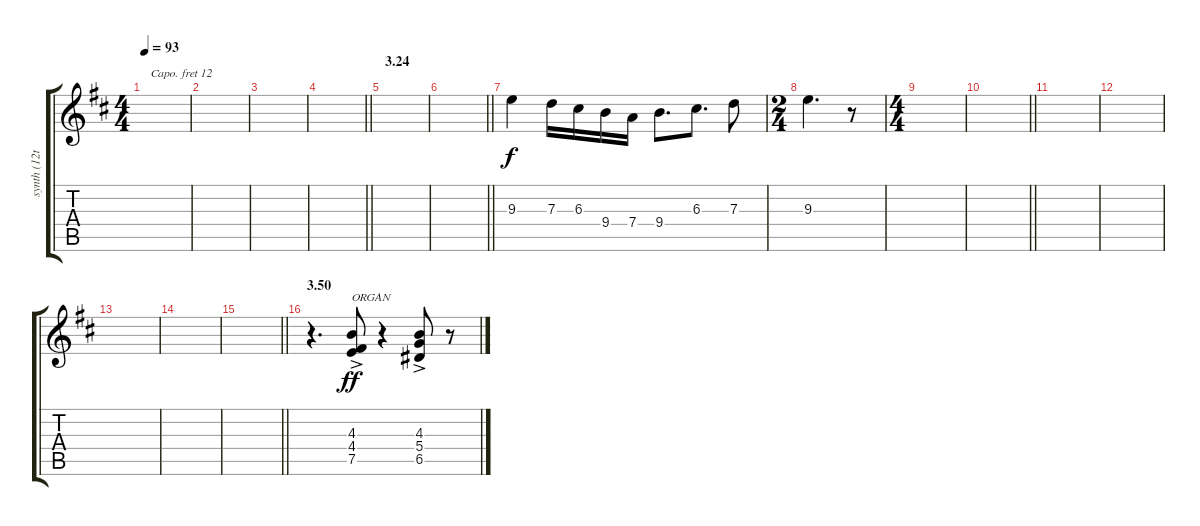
\track ("synth (12th)" "synth (12t") {instrument lead1square}
\staff {score tabs}
\capo 12
\tuning (E4 B3 G3 D3 A2 E2) {hide}
\ts (4 4)
\tempo 93
\clef g2
\ks d
|
|
|
\barLineRight lightlight
|
\section ("" "3.24")
|
\barLineRight lightlight
|
9.3.4 7.3.16 6.3.16 9.4.16 7.4.16 9.4.8{d} 6.3.8{d} 7.3.8 |
\ts (2 4)
9.3.4{d} r.8 |
\ts (4 4)
|
\barLineRight lightlight
|
|
|
|
|
\barLineRight lightlight
|
\section ("" "3.50")
r.4{d} (4.3{ac} 4.4{ac} 7.5{ac}).8{txt "ORGAN" dy ff instrument percussiveorgan} r.4 (4.3{ac} 5.4{ac} 6.5{ac}).8 r.8
